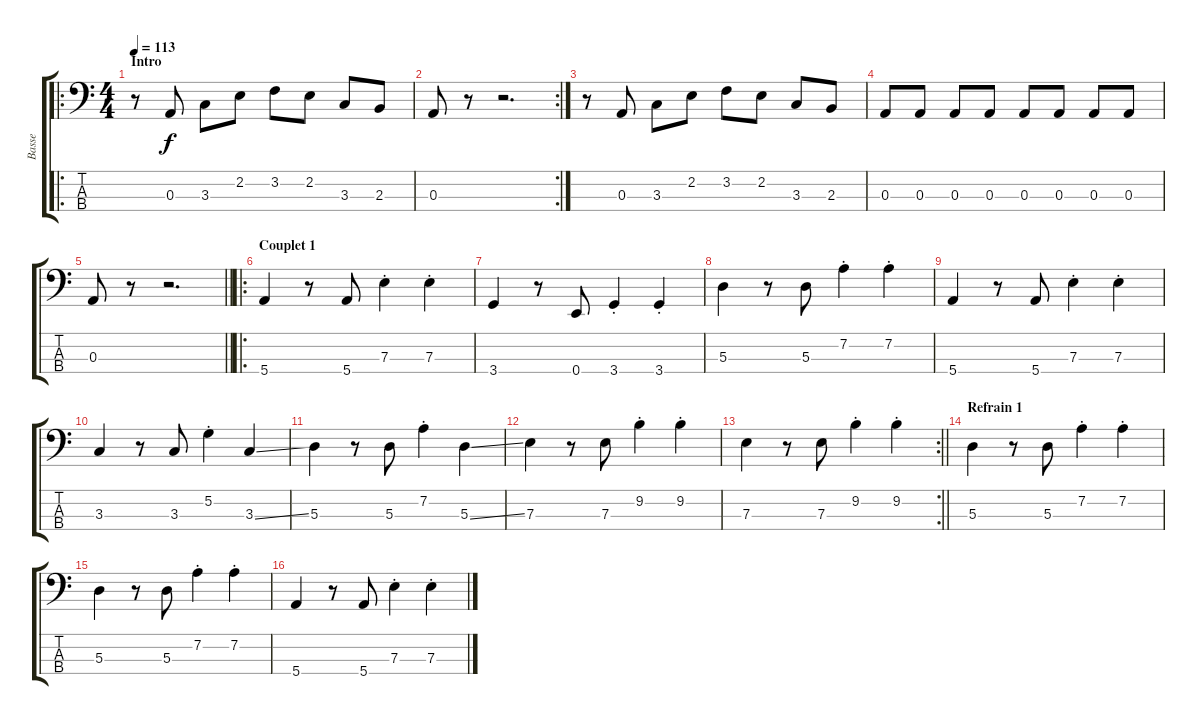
\track ("Basse" "Basse") {instrument electricbassfinger}
\staff {score tabs}
\tuning (G2 D2 A1 E1) {hide}
\ro
\ts (4 4)
\section ("" "Intro")
\tempo 113
\clef f4
\ks c
r.8{dy f instrument electricbassfinger} 0.3.8 3.3.8 2.2.8 3.2.8 2.2.8 3.3.8 2.3.8 |
\rc 2
0.3.8 r.8 r.2{d} |
r.8 0.3.8 3.3.8 2.2.8 3.2.8 2.2.8 3.3.8 2.3.8 |
0.3.8 0.3.8 0.3.8 0.3.8 0.3.8 0.3.8 0.3.8 0.3.8 |
\barLineRight lightlight
0.3.8 r.8 r.2{d} |
\ro
\section ("" "Couplet 1")
5.4.4 r.8 5.4.8 7.3{st}.4 7.3{st}.4 |
3.4.4 r.8 0.4.8 3.4{st}.4 3.4{st}.4 |
5.3.4 r.8 5.3.8 7.2{st}.4 7.2{st}.4 |
5.4.4 r.8 5.4.8 7.3{st}.4 7.3{st}.4 |
3.3.4 r.8 3.3.8 5.2{st}.4 3.3{ss}.4 |
5.3.4 r.8 5.3.8 7.2{st}.4 5.3{ss}.4 |
7.3.4 r.8 7.3.8 9.2{st}.4 9.2{st}.4 |
\rc 2
\barLineRight lightlight
7.3.4 r.8 7.3.8 9.2{st}.4 9.2{st}.4 |
\section ("" "Refrain 1")
5.3.4 r.8 5.3.8 7.2{st}.4 7.2{st}.4 |
5.3.4 r.8 5.3.8 7.2{st}.4 7.2{st}.4 |
5.4.4 r.8 5.4.8 7.3{st}.4 7.3{st}.4
